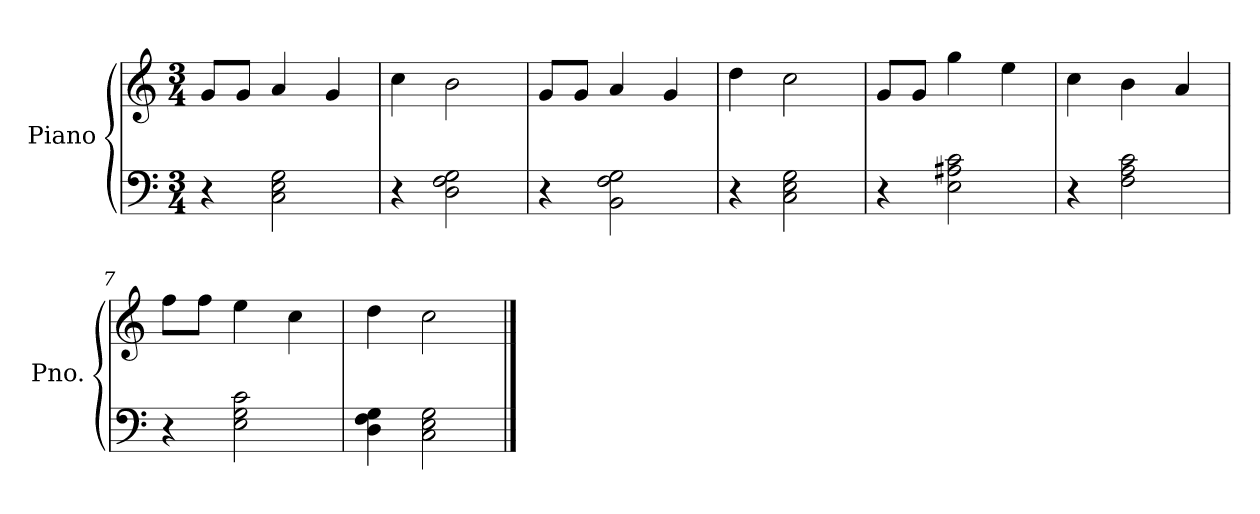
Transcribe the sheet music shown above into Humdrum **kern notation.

**kern	**kern
*part1	*part1
*staff2	*staff1
*I"Piano	*
*I'Pno.	*
*clefF4	*clefG2
*k[]	*k[]
*M3/4	*M3/4
=1	=1
4r	8g/L
.	8g/J
2C\ 2E\ 2G\	4a/
.	4g/
=2	=2
4r	4cc\
2D\ 2F\ 2G\	2b\
=3	=3
4r	8g/L
.	8g/J
2BB\ 2F\ 2G\	4a/
.	4g/
=4	=4
4r	4dd\
2C\ 2E\ 2G\	2cc\
=5	=5
4r	8g/L
.	8g/J
2E\ 2A#X\ 2c\	4gg\
.	4ee\
!!LO:LB:g=z
=6	=6
4r	4cc\
2F\ 2A\ 2c\	4b\
.	4a/
=7	=7
4r	8ff\L
.	8ff\J
2E\ 2G\ 2c\	4ee\
.	4cc\
=8	=8
4D\ 4F\ 4G\	4dd\
2C\ 2E\ 2G\	2cc\
==	==
*-	*-
